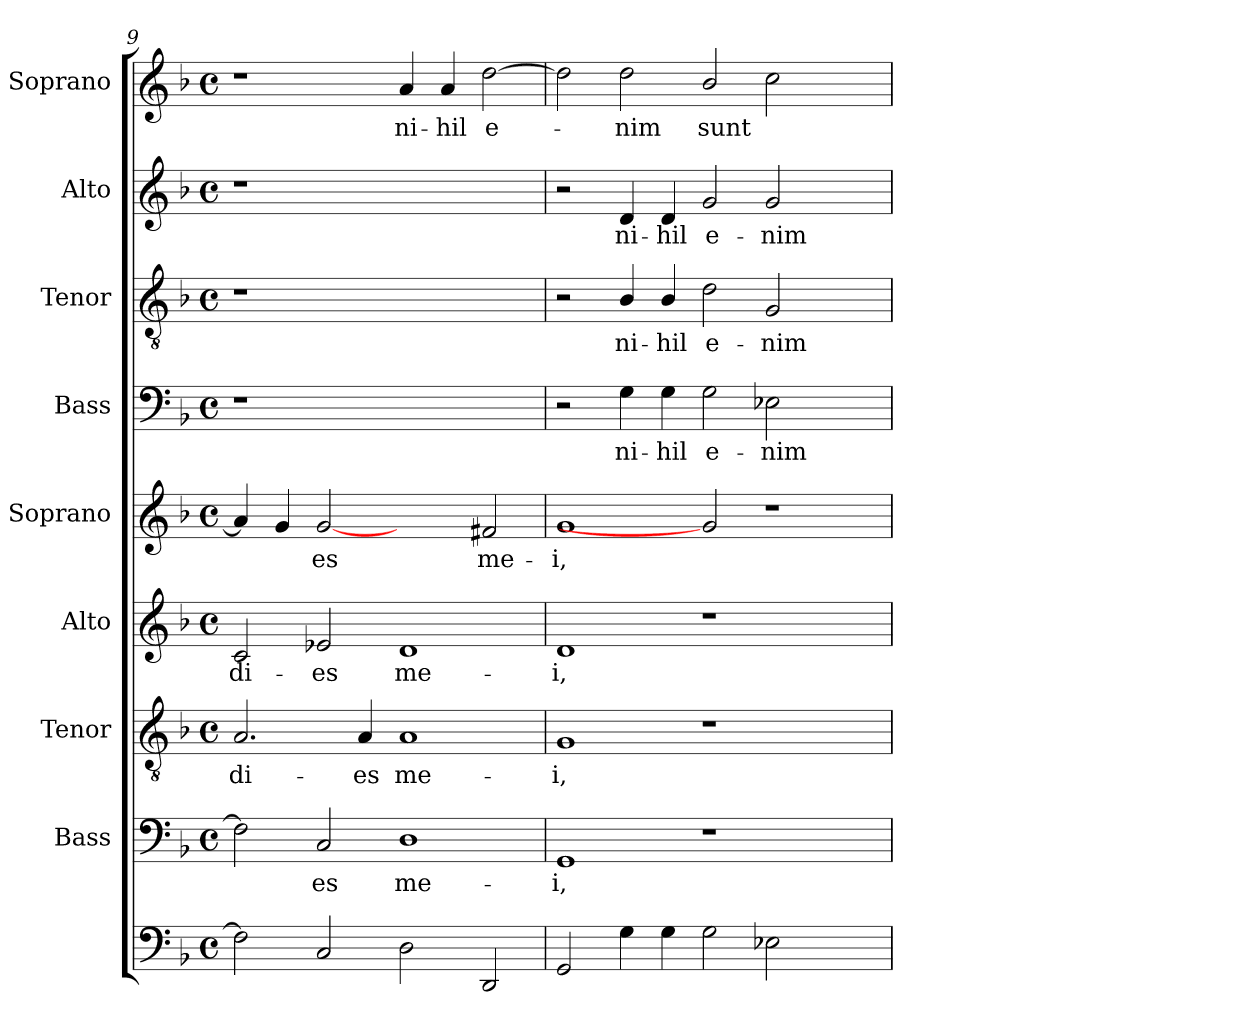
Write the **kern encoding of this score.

**kern	**kern	**text	**kern	**text	**kern	**text	**kern	**text	**kern	**text	**kern	**text	**kern	**text	**kern	**text
*part9	*part8	*part8	*part7	*part7	*part6	*part6	*part5	*part5	*part4	*part4	*part3	*part3	*part2	*part2	*part1	*part1
*staff9	*staff8	*staff8	*staff7	*staff7	*staff6	*staff6	*staff5	*staff5	*staff4	*staff4	*staff3	*staff3	*staff2	*staff2	*staff1	*staff1
*I""Violón y contrabajo"	*I"Bass	*	*I"Tenor	*	*I"Alto	*	*I"Soprano	*	*I"Bass	*	*I"Tenor	*	*I"Alto	*	*I"Soprano	*
*I'Cont.	*I'B.	*	*I'T.	*	*I'A.	*	*I'S.	*	*I'B.	*	*I'T.	*	*I'A.	*	*I'S.	*
*clefF4	*clefF4	*	*clefGv2	*	*clefG2	*	*clefG2	*	*clefF4	*	*clefGv2	*	*clefG2	*	*clefG2	*
*	*	*	*ITrd7c12	*	*	*	*	*	*	*	*ITrd7c12	*	*	*	*	*
*k[b-]	*k[b-]	*	*k[b-]	*	*k[b-]	*	*k[b-]	*	*k[b-]	*	*k[b-]	*	*k[b-]	*	*k[b-]	*
*F:	*F:	*	*F:	*	*F:	*	*F:	*	*F:	*	*F:	*	*F:	*	*F:	*
*M4/4	*M4/4	*	*M4/4	*	*M4/4	*	*M4/4	*	*M4/4	*	*M4/4	*	*M4/4	*	*M4/4	*
*met(c)	*met(c)	*	*met(c)	*	*met(c)	*	*met(c)	*	*met(c)	*	*met(c)	*	*met(c)	*	*met(c)	*
=9	=9	=9	=9	=9	=9	=9	=9	=9	=9	=9	=9	=9	=9	=9	=9	=9
!	!	!	!	!LO:LY:b:color=#000000	!	!	!	!	!	!	!	!	!	!	!	!
!	!	!	!	!	!	!LO:LY:b:color=#000000	!	!	!LO:N:vis=1	!	!LO:N:vis=1	!	!LO:N:vis=1	!	!	!
2Fi\]	2Fi\]	.	2.AAi/	di-	2ci/	di-	4ai/]	.	1r	.	1r	.	1r	.	1r	.
.	.	.	.	.	.	.	4gi/	.	.	.	.	.	.	.	.	.
!	!	!LO:LY:b:color=#000000	!	!	!	!	!	!	!	!	!	!	!	!	!	!
!	!	!	!	!	!	!LO:LY:b:color=#000000	!	!	!	!	!	!	!	!	!	!
!	!	!	!	!	!	!	!	!LO:LY:b:color=#000000	!	!	!	!	!	!	!	!
2Ci/	2Ci/	-es	.	.	2e-Xi/	-es	[2gi	-es	.	.	.	.	.	.	.	.
!	!	!	!	!LO:LY:b:color=#000000	!	!	!	!	!	!	!	!	!	!	!	!
.	.	.	4AAi/	-es	.	.	.	.	.	.	.	.	.	.	.	.
!	!	!LO:LY:b:color=#000000	!	!	!	!	!	!	!	!	!	!	!	!	!	!
!	!	!	!	!LO:LY:b:color=#000000	!	!	!	!	!	!	!	!	!	!	!	!
!	!	!	!	!	!	!LO:LY:b:color=#000000	!	!	!	!	!	!	!	!	!	!
!	!	!	!	!	!	!	!	!	!	!	!	!	!	!	!	!LO:LY:b:color=#000000
2Di\	1Di	me-	1AAi	me-	1di	me-	2ryy	.	1ryy	.	1ryy	.	1ryy	.	4ai/	ni-
!	!	!	!	!	!	!	!	!	!	!	!	!	!	!	!	!LO:LY:b:color=#000000
.	.	.	.	.	.	.	.	.	.	.	.	.	.	.	4ai/	-hil
!	!	!	!	!	!	!	!	!LO:LY:b:color=#000000	!	!	!	!	!	!	!	!
!	!	!	!	!	!	!	!	!	!	!	!	!	!	!	!	!LO:LY:b:color=#000000
2DDi/	.	.	.	.	.	.	2f#Xi/	me-	.	.	.	.	.	.	[2ddi\	e-
=10	=10	=10	=10	=10	=10	=10	=10	=10	=10	=10	=10	=10	=10	=10	=10	=10
!	!	!LO:LY:b:color=#000000	!	!	!	!	!	!	!	!	!	!	!	!	!	!
!	!	!	!	!LO:LY:b:color=#000000	!	!	!	!	!	!	!	!	!	!	!	!
!	!	!	!	!	!	!LO:LY:b:color=#000000	!	!	!	!	!	!	!	!	!	!
!	!	!	!	!	!	!	!	!LO:LY:b:color=#000000	!	!	!	!	!	!	!	!
2GGi/	1GGi	-i,	1GGi	-i,	1di	-i,	1gi	-i,	2r	.	2r	.	2r	.	2ddi\]	.
!	!	!	!	!	!	!	!	!	!	!LO:LY:b:color=#000000	!	!	!	!	!	!
!	!	!	!	!	!	!	!	!	!	!	!	!LO:LY:b:color=#000000	!	!	!	!
!	!	!	!	!	!	!	!	!	!	!	!	!	!	!LO:LY:b:color=#000000	!	!
!	!	!	!	!	!	!	!	!	!	!	!	!	!	!	!	!LO:LY:b:color=#000000
4Gi\	.	.	.	.	.	.	.	.	4Gi\	ni-	4BB-i/	ni-	4di/	ni-	2ddi\	-nim
!	!	!	!	!	!	!	!	!	!	!LO:LY:b:color=#000000	!	!	!	!	!	!
!	!	!	!	!	!	!	!	!	!	!	!	!LO:LY:b:color=#000000	!	!	!	!
!	!	!	!	!	!	!	!	!	!	!	!	!	!	!LO:LY:b:color=#000000	!	!
4Gi\	.	.	.	.	.	.	.	.	4Gi\	-hil	4BB-i/	-hil	4di/	-hil	.	.
!	!	!	!	!	!	!	!	!	!	!LO:LY:b:color=#000000	!	!	!	!	!	!
!	!	!	!	!	!	!	!	!	!	!	!	!LO:LY:b:color=#000000	!	!	!	!
!	!	!	!	!	!	!	!	!	!	!	!	!	!	!LO:LY:b:color=#000000	!	!
!	!	!	!	!	!	!	!	!	!	!	!	!	!	!	!	!LO:LY:b:color=#000000
2Gi\	1r	.	1r	.	1r	.	2gi]	.	2Gi\	e-	2Di\	e-	2gi/	e-	2b-i/	sunt
!	!	!	!	!	!	!	!	!	!	!LO:LY:b:color=#000000	!	!	!	!	!	!
!	!	!	!	!	!	!	!	!	!	!	!	!LO:LY:b:color=#000000	!	!	!	!
!	!	!	!	!	!	!	!	!	!	!	!	!	!	!LO:LY:b:color=#000000	!	!
2E-Xi\	.	.	.	.	.	.	1r	.	2E-Xi\	-nim	2GGi/	-nim	2gi/	-nim	2cci\	.
2ryy	2ryy	.	2ryy	.	2ryy	.	.	.	2ryy	.	2ryy	.	2ryy	.	2ryy	.
=	=	=	=	=	=	=	=	=	=	=	=	=	=	=	=	=
*-	*-	*-	*-	*-	*-	*-	*-	*-	*-	*-	*-	*-	*-	*-	*-	*-
